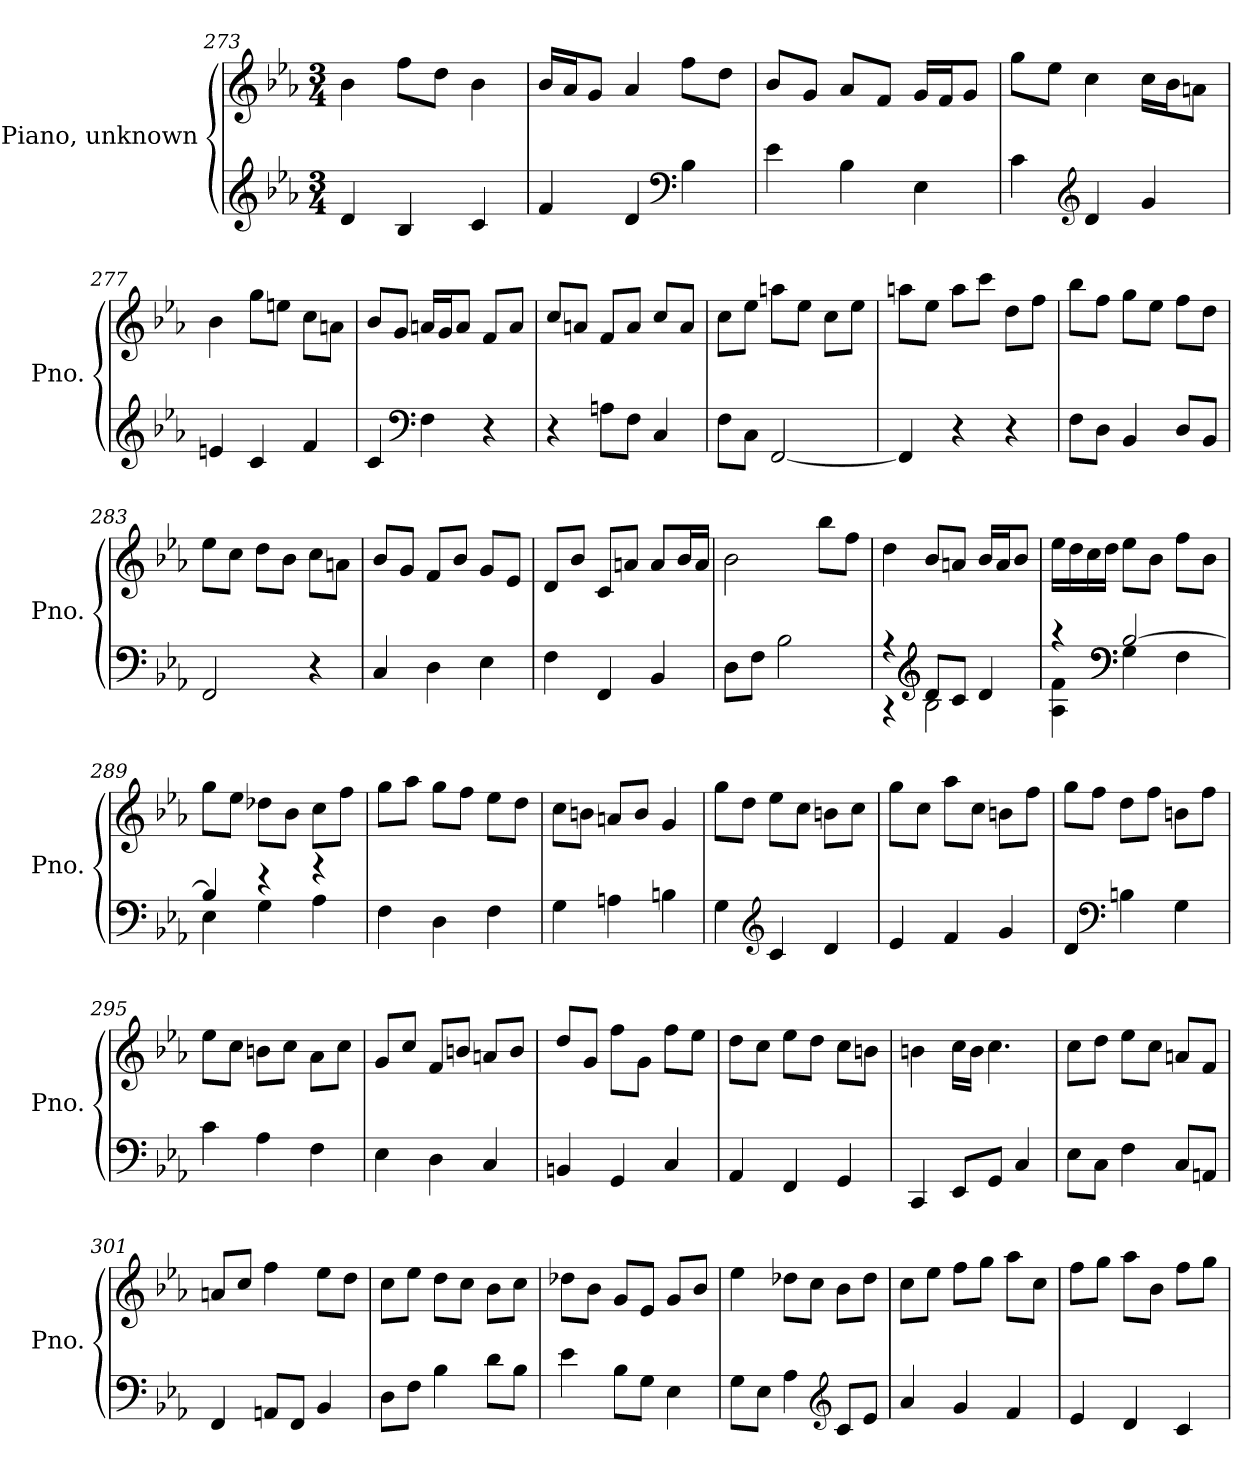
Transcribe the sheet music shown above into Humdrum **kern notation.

**kern	**kern
*part1	*part1
*staff2	*staff1
*I"Piano, unknown	*
*I'Pno.	*
!!LO:LB:g=z
*clefG2	*clefG2
*k[b-e-a-]	*k[b-e-a-]
*M3/4	*M3/4
=273	=273
4d/	4b-\
4B-/	8ff\L
.	8dd\J
4c/	4b-\
=274	=274
4f/	16b-/LL
.	16a-/J
.	8g/J
4d/	4a-/
*clefF4	*
4B-\	8ff\L
.	8dd\J
=275	=275
4e-\	8b-/L
.	8g/J
4B-\	8a-/L
.	8f/J
4E-\	16g/LL
.	16f/J
.	8g/J
=276	=276
4c\	8gg\L
.	8ee-\J
*clefG2	*
4d/	4cc\
4g/	16cc\LL
.	16b-\J
.	8an\J
=277	=277
4en/	4b-\
4c/	8gg\L
.	8een\J
4f/	8cc\L
.	8an\J
!!LO:LB:g=z
=278	=278
4c/	8b-/L
.	8g/J
*clefF4	*
4F\	16an/LL
.	16g/J
.	8a/J
4r	8f/L
.	8a/J
=279	=279
4r	8cc/L
.	8an/J
8An\L	8f/L
8F\J	8a/J
4C/	8cc/L
.	8a/J
=280	=280
8F\L	8cc\L
8C\J	8ee-\J
[2FF/	8aan\L
.	8ee-\J
.	8cc\L
.	8ee-\J
=281	=281
4FF/]	8aan\L
.	8ee-\J
4r	8aa\L
.	8ccc\J
4r	8dd\L
.	8ff\J
=282	=282
8F\L	8bb-\L
8D\J	8ff\J
4BB-/	8gg\L
.	8ee-\J
8D/L	8ff\L
8BB-/J	8dd\J
!!LO:PB:g=z
=283	=283
2FF/	8ee-\L
.	8cc\J
.	8dd\L
.	8b-\J
4r	8cc\L
.	8an\J
=284	=284
4C/	8b-/L
.	8g/J
4D\	8f/L
.	8b-/J
4E-\	8g/L
.	8e-/J
=285	=285
4F\	8d/L
.	8b-/J
4FF/	8c/L
.	8an/J
4BB-/	8a/L
.	16b-/L
.	16a/JJ
=286	=286
8D\L	2b-\
8F\J	.
2B-\	.
.	8bb-\L
.	8ff\J
=287	=287
*^	*
4r	4r	4dd\
*clefG2	*	*
8d/L	2B-\	8b-/L
8c/J	.	8an/J
4d/	.	16b-/LL
.	.	16a/J
.	.	8b-/J
!!LO:LB:g=z
=288	=288	=288
4r	4A-\ 4f\	16ee-\LL
.	.	16dd\
.	.	16cc\
.	.	16dd\JJ
*clefF4	*	*
[2B-/	4G\	8ee-\L
.	.	8b-\J
.	4F\	8ff\L
.	.	8b-\J
=289	=289	=289
4B-/]	4E-\	8gg\L
.	.	8ee-\J
4r	4G\	8dd-X\L
.	.	8b-\J
4r	4A-\	8cc\L
.	.	8ff\J
*v	*v	*
=290	=290
4F\	8gg\L
.	8aa-\J
4D\	8gg\L
.	8ff\J
4F\	8ee-\L
.	8dd\J
=291	=291
4G\	8cc\L
.	8bn\J
4An\	8an/L
.	8b/J
4Bn\	4g/
=292	=292
4G\	8gg\L
.	8dd\J
*clefG2	*
4c/	8ee-\L
.	8cc\J
4d/	8bn\L
.	8cc\J
!!LO:LB:g=z
=293	=293
4e-/	8gg\L
.	8cc\J
4f/	8aa-\L
.	8cc\J
4g/	8bn\L
.	8ff\J
=294	=294
4d/	8gg\L
.	8ff\J
*clefF4	*
4Bn\	8dd\L
.	8ff\J
4G\	8bn\L
.	8ff\J
=295	=295
4c\	8ee-\L
.	8cc\J
4A-\	8bn\L
.	8cc\J
4F\	8a-\L
.	8cc\J
=296	=296
4E-\	8g/L
.	8cc/J
4D\	8f/L
.	8bn/J
4C/	8an/L
.	8b/J
=297	=297
4BBn/	8dd/L
.	8g/J
4GG/	8ff\L
.	8g\J
4C/	8ff\L
.	8ee-\J
!!LO:LB:g=z
=298	=298
4AA-/	8dd\L
.	8cc\J
4FF/	8ee-\L
.	8dd\J
4GG/	8cc\L
.	8bn\J
=299	=299
4CC/	4bn\
8EE-/L	16cc\LL
.	16b\JJ
8GG/J	4.cc\
4C/	.
=300	=300
8E-\L	8cc\L
8C\J	8dd\J
4F\	8ee-\L
.	8cc\J
8C/L	8an/L
8AAn/J	8f/J
=301	=301
4FF/	8an/L
.	8cc/J
8AAn/L	4ff\
8FF/J	.
4BB-/	8ee-\L
.	8dd\J
=302	=302
8D\L	8cc\L
8F\J	8ee-\J
4B-\	8dd\L
.	8cc\J
8d\L	8b-\L
8B-\J	8cc\J
=303	=303
4e-\	8dd-X\L
.	8b-\J
8B-\L	8g/L
8G\J	8e-/J
4E-\	8g/L
.	8b-/J
!!LO:LB:g=z
=304	=304
8G\L	4ee-\
8E-\J	.
4A-\	8dd-X\L
.	8cc\J
*clefG2	*
8c/L	8b-\L
8e-/J	8dd-\J
=305	=305
4a-/	8cc\L
.	8ee-\J
4g/	8ff\L
.	8gg\J
4f/	8aa-\L
.	8cc\J
=306	=306
4e-/	8ff\L
.	8gg\J
4d/	8aa-\L
.	8b-\J
4c/	8ff\L
.	8gg\J
=	=
*-	*-
